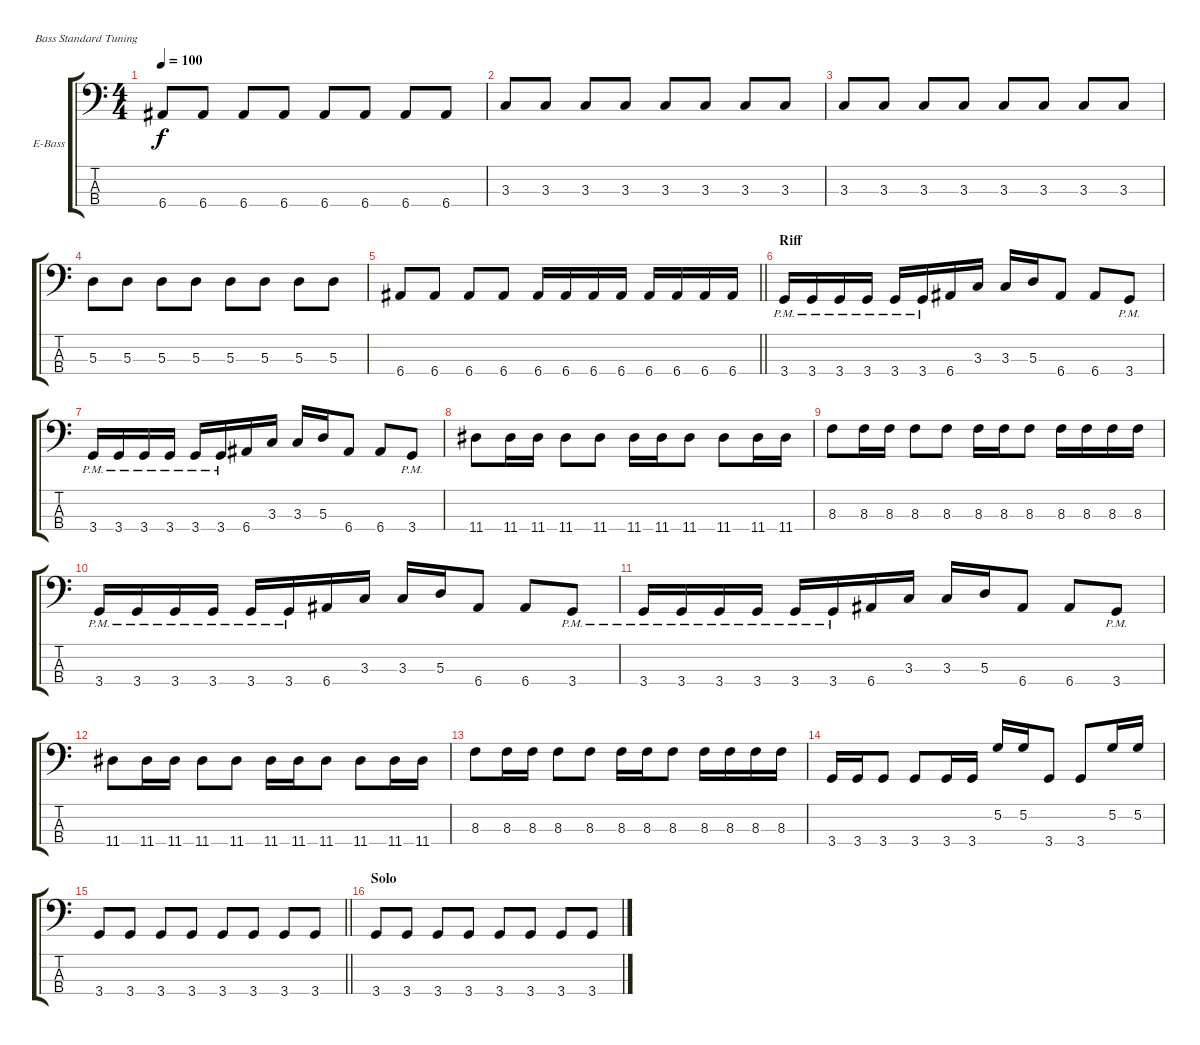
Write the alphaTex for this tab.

\bracketExtendMode groupsimilarinstruments
\firstSystemTrackNameOrientation horizontal
\otherSystemsTrackNameOrientation horizontal
\track ("Bass" "E-Bass") {instrument electricbassfinger}
\staff {score tabs}
\tuning (G2 D2 A1 E1)
\ts (4 4)
\tempo 100
\clef f4
\scale
0.333333
\ks c
6.4.8{dy f} 6.4.8 6.4.8 6.4.8 6.4.8 6.4.8 6.4.8 6.4.8 |
\scale
0.333333 3.3.8 3.3.8 3.3.8 3.3.8 3.3.8 3.3.8 3.3.8 3.3.8 |
\scale
0.333333 3.3.8 3.3.8 3.3.8 3.3.8 3.3.8 3.3.8 3.3.8 3.3.8 |
\scale
0.333333 5.3.8 5.3.8 5.3.8 5.3.8 5.3.8 5.3.8 5.3.8 5.3.8 |
\scale
0.333333
\barLineRight lightlight
6.4.8 6.4.8 6.4.8 6.4.8 6.4.16 6.4.16 6.4.16 6.4.16 6.4.16 6.4.16 6.4.16 6.4.16 |
\section ("" "Riff")
\scale
0.333333 3.4{pm}.16 3.4{pm}.16 3.4{pm}.16 3.4{pm}.16 3.4{pm}.16 3.4{pm}.16 6.4.16 3.3.16 3.3.16 5.3.16 6.4.8 6.4.8 3.4{pm}.8 |
\scale
0.333333 3.4{pm}.16 3.4{pm}.16 3.4{pm}.16 3.4{pm}.16 3.4{pm}.16 3.4{pm}.16 6.4.16 3.3.16 3.3.16 5.3.16 6.4.8 6.4.8 3.4{pm}.8 |
\scale
0.333333 11.4.8 11.4.16 11.4.16 11.4.8 11.4.8 11.4.16 11.4.16 11.4.8 11.4.8 11.4.16 11.4.16 |
\scale
0.333333 8.3.8 8.3.16 8.3.16 8.3.8 8.3.8 8.3.16 8.3.16 8.3.8 8.3.16 8.3.16 8.3.16 8.3.16 |
\scale
0.333333 3.4{pm}.16 3.4{pm}.16 3.4{pm}.16 3.4{pm}.16 3.4{pm}.16 3.4{pm}.16 6.4.16 3.3.16 3.3.16 5.3.16 6.4.8 6.4.8 3.4{pm}.8 |
\scale
0.333333 3.4{pm}.16 3.4{pm}.16 3.4{pm}.16 3.4{pm}.16 3.4{pm}.16 3.4{pm}.16 6.4.16 3.3.16 3.3.16 5.3.16 6.4.8 6.4.8 3.4{pm}.8 |
\scale
0.333333 11.4.8 11.4.16 11.4.16 11.4.8 11.4.8 11.4.16 11.4.16 11.4.8 11.4.8 11.4.16 11.4.16 |
\scale
0.333333 8.3.8 8.3.16 8.3.16 8.3.8 8.3.8 8.3.16 8.3.16 8.3.8 8.3.16 8.3.16 8.3.16 8.3.16 |
3.4.16 3.4.16 3.4.8 3.4.8 3.4.16 3.4.16 5.2.16 5.2.16 3.4.8 3.4.8 5.2.16 5.2.16 |
\barLineRight lightlight
3.4.8 3.4.8 3.4.8 3.4.8 3.4.8 3.4.8 3.4.8 3.4.8 |
\section ("" "Solo")
3.4.8 3.4.8 3.4.8 3.4.8 3.4.8 3.4.8 3.4.8 3.4.8
